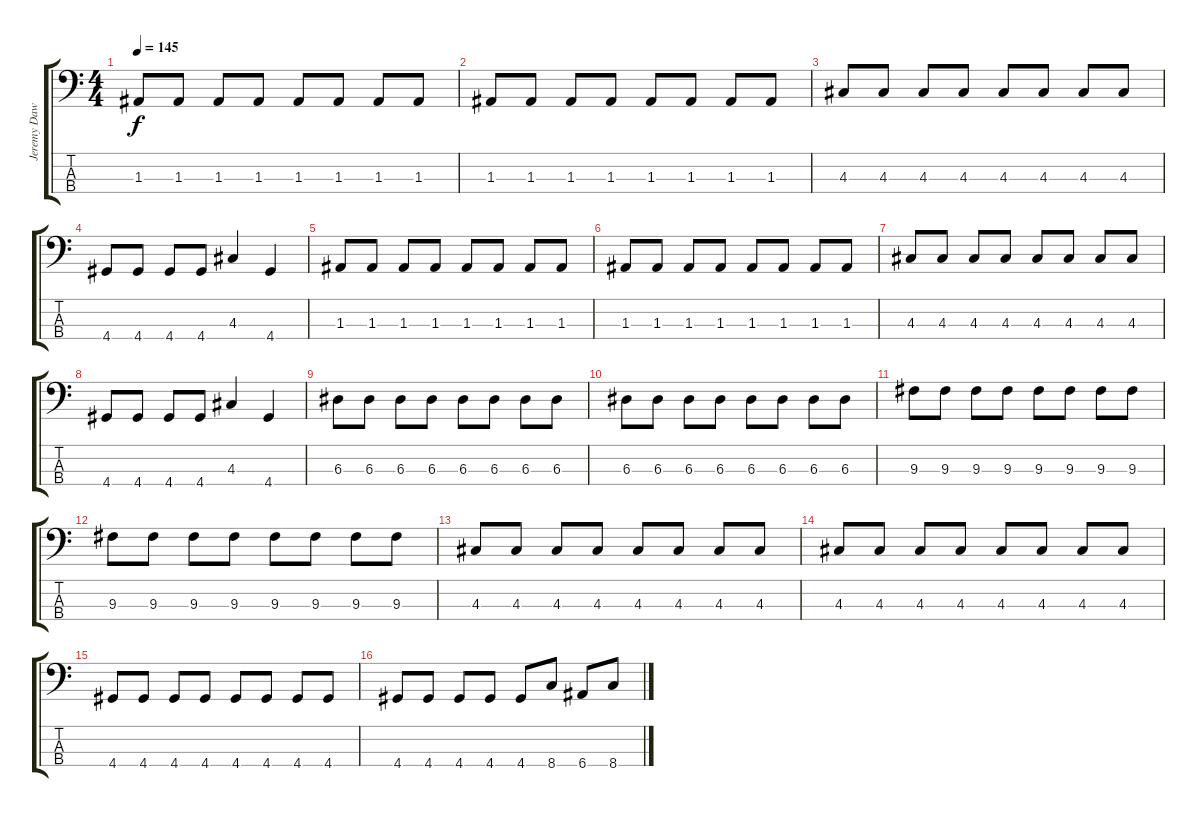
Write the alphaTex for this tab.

\track ("Jeremy Dawson (Bass)" "Jeremy Daw") {instrument synthbass2}
\staff {score tabs}
\tuning (G2 D2 A1 E1) {hide}
\ts (4 4)
\tempo 145
\clef f4
\ks c
1.3.8{dy f} 1.3.8 1.3.8 1.3.8 1.3.8 1.3.8 1.3.8 1.3.8 |
1.3.8 1.3.8 1.3.8 1.3.8 1.3.8 1.3.8 1.3.8 1.3.8 |
4.3.8 4.3.8 4.3.8 4.3.8 4.3.8 4.3.8 4.3.8 4.3.8 |
4.4.8 4.4.8 4.4.8 4.4.8 4.3.4 4.4.4 |
1.3.8 1.3.8 1.3.8 1.3.8 1.3.8 1.3.8 1.3.8 1.3.8 |
1.3.8 1.3.8 1.3.8 1.3.8 1.3.8 1.3.8 1.3.8 1.3.8 |
4.3.8 4.3.8 4.3.8 4.3.8 4.3.8 4.3.8 4.3.8 4.3.8 |
4.4.8 4.4.8 4.4.8 4.4.8 4.3.4 4.4.4 |
6.3.8 6.3.8 6.3.8 6.3.8 6.3.8 6.3.8 6.3.8 6.3.8 |
6.3.8 6.3.8 6.3.8 6.3.8 6.3.8 6.3.8 6.3.8 6.3.8 |
9.3.8 9.3.8 9.3.8 9.3.8 9.3.8 9.3.8 9.3.8 9.3.8 |
9.3.8 9.3.8 9.3.8 9.3.8 9.3.8 9.3.8 9.3.8 9.3.8 |
4.3.8 4.3.8 4.3.8 4.3.8 4.3.8 4.3.8 4.3.8 4.3.8 |
4.3.8 4.3.8 4.3.8 4.3.8 4.3.8 4.3.8 4.3.8 4.3.8 |
4.4.8 4.4.8 4.4.8 4.4.8 4.4.8 4.4.8 4.4.8 4.4.8 |
4.4.8 4.4.8 4.4.8 4.4.8 4.4.8 8.4.8 6.4.8 8.4.8
